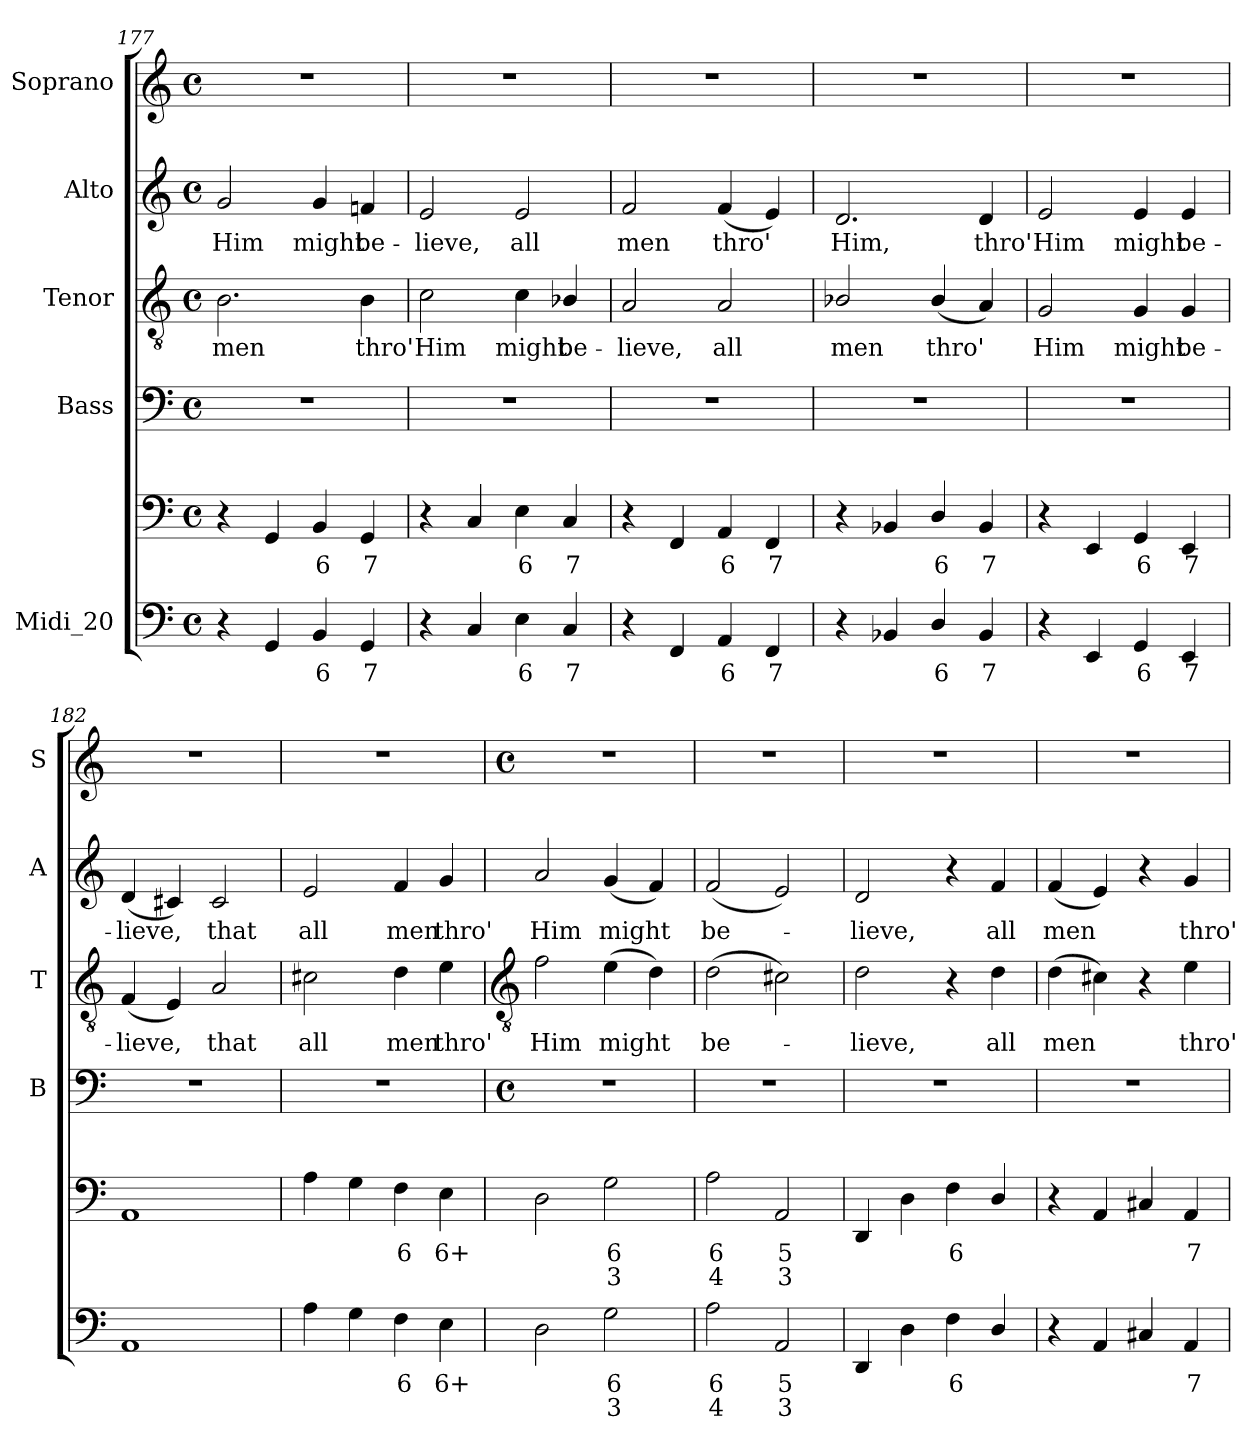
**kern	**text	**text	**kern	**text	**text	**kern	**kern	**text	**kern	**text	**kern
*part5	*part5	*part5	*part5	*part5	*part5	*part4	*part3	*part3	*part2	*part2	*part1
*staff6	*staff6	*staff6	*staff5	*staff5	*staff5	*staff4	*staff3	*staff3	*staff2	*staff2	*staff1
*I"Midi_20	*	*	*	*	*	*I"Bass	*I"Tenor	*	*I"Alto	*	*I"Soprano
*	*	*	*	*	*	*I'B	*I'T	*	*I'A	*	*I'S
!!LO:LB:g=z
*clefF4	*	*	*clefF4	*	*	*clefF4	*clefGv2	*	*clefG2	*	*clefG2
*k[]	*	*	*k[]	*	*	*k[]	*k[]	*	*k[]	*	*k[]
*C:	*	*	*C:	*	*	*C:	*C:	*	*C:	*	*C:
*M4/4	*	*	*M4/4	*	*	*M4/4	*M4/4	*	*M4/4	*	*M4/4
*met(c)	*	*	*met(c)	*	*	*met(c)	*met(c)	*	*met(c)	*	*met(c)
=177	=177	=177	=177	=177	=177	=177	=177	=177	=177	=177	=177
!	!	!	!	!	!	!	!	!LO:LY:b	!	!LO:LY:b	!
4r	.	.	4r	.	.	1r	2.B	men	2g	Him	1r
4GG	.	.	4GG	.	.	.	.	.	.	.	.
!	!LO:LY:b	!	!	!LO:LY:b	!	!	!	!	!	!LO:LY:b	!
4BB	6	.	4BB	6	.	.	.	.	4g	might	.
!	!LO:LY:b	!	!	!LO:LY:b	!	!	!	!LO:LY:b	!	!LO:LY:b	!
4GG	7	.	4GG	7	.	.	4B	thro'	4fn	be-	.
=178	=178	=178	=178	=178	=178	=178	=178	=178	=178	=178	=178
!	!	!	!	!	!	!	!	!LO:LY:b	!	!LO:LY:b	!
4r	.	.	4r	.	.	1r	2c	Him	2e	-lieve,	1r
4C	.	.	4C	.	.	.	.	.	.	.	.
!	!LO:LY:b	!	!	!LO:LY:b	!	!	!	!LO:LY:b	!	!LO:LY:b	!
4E	6	.	4E	6	.	.	4c	might	2e	all	.
!	!LO:LY:b	!	!	!LO:LY:b	!	!	!	!LO:LY:b	!	!	!
4C	7	.	4C	7	.	.	4B-X/	be-	.	.	.
=179	=179	=179	=179	=179	=179	=179	=179	=179	=179	=179	=179
!	!	!	!	!	!	!	!	!LO:LY:b	!	!LO:LY:b	!
4r	.	.	4r	.	.	1r	2A	-lieve,	2f	men	1r
4FF	.	.	4FF	.	.	.	.	.	.	.	.
!	!LO:LY:b	!	!	!LO:LY:b	!	!	!	!LO:LY:b	!	!LO:LY:b	!
4AA	6	.	4AA	6	.	.	2A	all	(<4f	thro'	.
!	!LO:LY:b	!	!	!LO:LY:b	!	!	!	!	!	!	!
4FF	7	.	4FF	7	.	.	.	.	4e)	.	.
=180	=180	=180	=180	=180	=180	=180	=180	=180	=180	=180	=180
!	!	!	!	!	!	!	!	!LO:LY:b	!	!LO:LY:b	!
4r	.	.	4r	.	.	1r	2B-X/	men	2.d	Him,	1r
4BB-X	.	.	4BB-X	.	.	.	.	.	.	.	.
!	!LO:LY:b	!	!	!LO:LY:b	!	!	!	!LO:LY:b	!	!	!
4D/	6	.	4D/	6	.	.	(<4B-/	thro'	.	.	.
!	!LO:LY:b	!	!	!LO:LY:b	!	!	!	!	!	!LO:LY:b	!
4BB-	7	.	4BB-	7	.	.	4A)	.	4d	thro'	.
=181	=181	=181	=181	=181	=181	=181	=181	=181	=181	=181	=181
!	!	!	!	!	!	!	!	!LO:LY:b	!	!LO:LY:b	!
4r	.	.	4r	.	.	1r	2G	Him	2e	Him	1r
4EE	.	.	4EE	.	.	.	.	.	.	.	.
!	!LO:LY:b	!	!	!LO:LY:b	!	!	!	!LO:LY:b	!	!LO:LY:b	!
4GG	6	.	4GG	6	.	.	4G	might	4e	might	.
!	!LO:LY:b	!	!	!LO:LY:b	!	!	!	!LO:LY:b	!	!LO:LY:b	!
4EE	7	.	4EE	7	.	.	4G	be-	4e	be-	.
=182	=182	=182	=182	=182	=182	=182	=182	=182	=182	=182	=182
!	!	!	!	!	!	!	!	!LO:LY:b	!	!LO:LY:b	!
1AA	.	.	1AA	.	.	1r	(<4F	-lieve,	(<4d	-lieve,	1r
.	.	.	.	.	.	.	4E)	.	4c#X)	.	.
!	!	!	!	!	!	!	!	!LO:LY:b	!	!LO:LY:b	!
.	.	.	.	.	.	.	2A	that	2c#	that	.
=183	=183	=183	=183	=183	=183	=183	=183	=183	=183	=183	=183
!	!	!	!	!	!	!	!	!LO:LY:b	!	!LO:LY:b	!
4A	.	.	4A	.	.	1r	2c#X	all	2e	all	1r
4G	.	.	4G	.	.	.	.	.	.	.	.
!	!LO:LY:b	!	!	!LO:LY:b	!	!	!	!LO:LY:b	!	!LO:LY:b	!
4F	6	.	4F	6	.	.	4d	men	4f	men	.
!	!LO:LY:b	!	!	!LO:LY:b	!	!	!	!LO:LY:b	!	!LO:LY:b	!
4E	6+	.	4E	6+	.	.	4e	thro'	4g	thro'	.
!!LO:LB:g=z
=184	=184	=184	=184	=184	=184	=184	=184	=184	=184	=184	=184
*	*	*	*	*	*	*	*clefGv2	*	*	*	*
*	*	*	*	*	*	*M4/4	*	*	*	*	*M4/4
*	*	*	*	*	*	*met(c)	*	*	*	*	*met(c)
!	!	!	!	!	!	!	!	!LO:LY:b	!	!LO:LY:b	!
2D	.	.	2D	.	.	1r	2f	Him	2a	Him	1r
!	!LO:LY:b	!LO:LY:b	!	!LO:LY:b	!LO:LY:b	!	!	!LO:LY:b	!	!LO:LY:b	!
2G	6	3	2G	6	3	.	(>4e	might	(<4g	might	.
.	.	.	.	.	.	.	4d)	.	4f)	.	.
=185	=185	=185	=185	=185	=185	=185	=185	=185	=185	=185	=185
!	!LO:LY:b	!LO:LY:b	!	!LO:LY:b	!LO:LY:b	!	!	!LO:LY:b	!	!LO:LY:b	!
2A	6	4	2A	6	4	1r	(>2d	be-	(<2f	be-	1r
!	!LO:LY:b	!LO:LY:b	!	!LO:LY:b	!LO:LY:b	!	!	!	!	!	!
2AA	5	3	2AA	5	3	.	2c#X)	.	2e)	.	.
=186	=186	=186	=186	=186	=186	=186	=186	=186	=186	=186	=186
!	!	!	!	!	!	!	!	!LO:LY:b	!	!LO:LY:b	!
4DD	.	.	4DD	.	.	1r	2d	lieve,	2d	lieve,	1r
4D	.	.	4D	.	.	.	.	.	.	.	.
!	!LO:LY:b	!	!	!LO:LY:b	!	!	!	!	!	!	!
4F	6	.	4F	6	.	.	4r	.	4r	.	.
!	!	!	!	!	!	!	!	!LO:LY:b	!	!LO:LY:b	!
4D/	.	.	4D/	.	.	.	4d	all	4f	all	.
=187	=187	=187	=187	=187	=187	=187	=187	=187	=187	=187	=187
!	!	!	!	!	!	!	!	!LO:LY:b	!	!LO:LY:b	!
4r	.	.	4r	.	.	1r	(>4d	men	(<4f	men	1r
4AA	.	.	4AA	.	.	.	4c#X)	.	4e)	.	.
4C#X	.	.	4C#X	.	.	.	4r	.	4r	.	.
!	!LO:LY:b	!	!	!LO:LY:b	!	!	!	!LO:LY:b	!	!LO:LY:b	!
4AA	7	.	4AA	7	.	.	4e	thro'	4g	thro'	.
=	=	=	=	=	=	=	=	=	=	=	=
*-	*-	*-	*-	*-	*-	*-	*-	*-	*-	*-	*-
